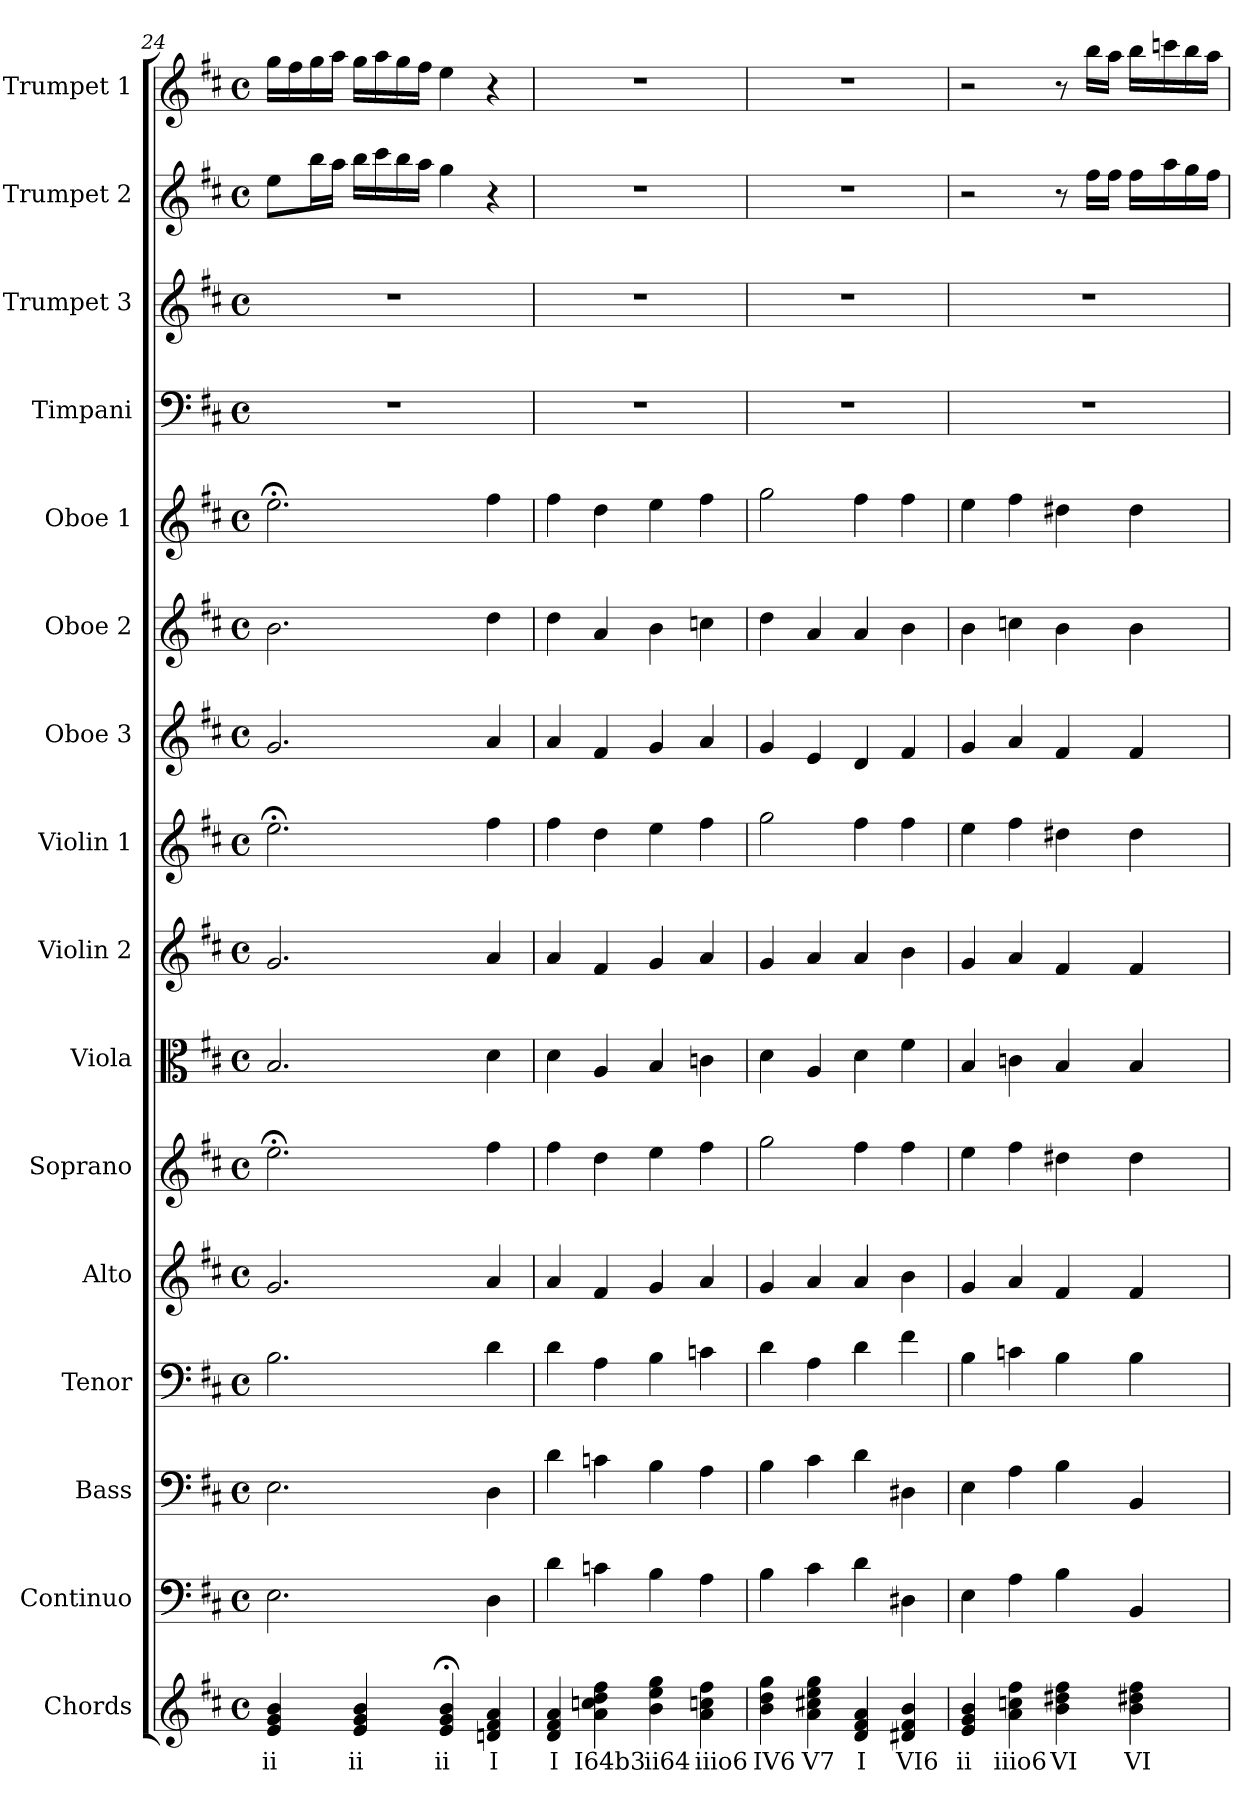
**kern	**text	**kern	**kern	**kern	**kern	**kern	**kern	**kern	**kern	**kern	**kern	**kern	**kern	**kern	**kern	**kern
*part16	*part16	*part15	*part14	*part13	*part12	*part11	*part10	*part9	*part8	*part7	*part6	*part5	*part4	*part3	*part2	*part1
*staff16	*staff16	*staff15	*staff14	*staff13	*staff12	*staff11	*staff10	*staff9	*staff8	*staff7	*staff6	*staff5	*staff4	*staff3	*staff2	*staff1
*I"Chords	*	*I"Continuo	*I"Bass	*I"Tenor	*I"Alto	*I"Soprano	*I"Viola	*I"Violin 2	*I"Violin 1	*I"Oboe 3	*I"Oboe 2	*I"Oboe 1	*I"Timpani	*I"Trumpet 3	*I"Trumpet 2	*I"Trumpet 1
*I'Chords	*	*I'Cont	*I'B.	*I'T.	*I'A.	*I'S.	*I'Vla	*I'Vn 2	*I'Vn 1	*I'Ob 3	*I'Ob 2	*I'Ob 1	*I'Timp	*I'Tr 3	*I'Tr 2	*I'Tr 1
*clefG2	*	*clefF4	*clefF4	*clefF4	*clefG2	*clefG2	*clefC3	*clefG2	*clefG2	*clefG2	*clefG2	*clefG2	*clefF4	*clefG2	*clefG2	*clefG2
*k[f#c#]	*	*k[f#c#]	*k[f#c#]	*k[f#c#]	*k[f#c#]	*k[f#c#]	*k[f#c#]	*k[f#c#]	*k[f#c#]	*k[f#c#]	*k[f#c#]	*k[f#c#]	*k[f#c#]	*k[f#c#]	*k[f#c#]	*k[f#c#]
*D:	*	*D:	*D:	*D:	*D:	*D:	*D:	*D:	*D:	*D:	*D:	*D:	*D:	*D:	*D:	*D:
*M4/4	*	*M4/4	*M4/4	*M4/4	*M4/4	*M4/4	*M4/4	*M4/4	*M4/4	*M4/4	*M4/4	*M4/4	*M4/4	*M4/4	*M4/4	*M4/4
*met(c)	*	*met(c)	*met(c)	*met(c)	*met(c)	*met(c)	*met(c)	*met(c)	*met(c)	*met(c)	*met(c)	*met(c)	*met(c)	*met(c)	*met(c)	*met(c)
=24	=24	=24	=24	=24	=24	=24	=24	=24	=24	=24	=24	=24	=24	=24	=24	=24
4ei 4gi 4bi	ii	2.E\	2.E\	2.B\	2.g/	2.ee;<\	2.B/	2.g/	2.ee;<\	2.g/	2.b\	2.ee;<\	1r	1r	8ee\L	16gg\LL
.	.	.	.	.	.	.	.	.	.	.	.	.	.	.	.	16ff#\
.	.	.	.	.	.	.	.	.	.	.	.	.	.	.	16bb\L	16gg\
.	.	.	.	.	.	.	.	.	.	.	.	.	.	.	16aa\JJ	16aa\JJ
4ei 4gi 4bi	ii	.	.	.	.	.	.	.	.	.	.	.	.	.	16bb\LL	16gg\LL
.	.	.	.	.	.	.	.	.	.	.	.	.	.	.	16ccc#\	16aa\
.	.	.	.	.	.	.	.	.	.	.	.	.	.	.	16bb\	16gg\
.	.	.	.	.	.	.	.	.	.	.	.	.	.	.	16aa\JJ	16ff#\JJ
4ei;< 4gi;< 4bi;<	ii	.	.	.	.	.	.	.	.	.	.	.	.	.	4gg\	4ee\
4dni 4f#i 4ai	I	4D\	4D\	4d\	4a/	4ff#\	4d\	4a/	4ff#\	4a/	4dd\	4ff#\	.	.	4r	4r
=25	=25	=25	=25	=25	=25	=25	=25	=25	=25	=25	=25	=25	=25	=25	=25	=25
4di 4f#i 4ai	I	4d\	4d\	4d\	4a/	4ff#\	4d\	4a/	4ff#\	4a/	4dd\	4ff#\	1r	1r	1r	1r
4ai 4ccni 4ddi 4ff#i	I64b3	4cn\	4cn\	4A\	4f#/	4dd\	4A/	4f#/	4dd\	4f#/	4a/	4dd\	.	.	.	.
4bi 4eei 4ggi	ii64	4B\	4B\	4B\	4g/	4ee\	4B/	4g/	4ee\	4g/	4b\	4ee\	.	.	.	.
4ai 4ccni 4ff#i	iiio6	4A\	4A\	4cn\	4a/	4ff#\	4cn\	4a/	4ff#\	4a/	4ccn\	4ff#\	.	.	.	.
!!LO:PB:g=z
=26	=26	=26	=26	=26	=26	=26	=26	=26	=26	=26	=26	=26	=26	=26	=26	=26
4bi 4ddi 4ggi	IV6	4B\	4B\	4d\	4g/	2gg\	4d\	4g/	2gg\	4g/	4dd\	2gg\	1r	1r	1r	1r
4ai 4cc#Xi 4eei 4ggi	V7	4c#\	4c#\	4A\	4a/	.	4A/	4a/	.	4e/	4a/	.	.	.	.	.
4di 4f#i 4ai	I	4d\	4d\	4d\	4a/	4ff#\	4d\	4a/	4ff#\	4d/	4a/	4ff#\	.	.	.	.
4d#Xi 4f#i 4bi	VI6	4D#X\	4D#X\	4f#\	4b\	4ff#\	4f#\	4b\	4ff#\	4f#/	4b\	4ff#\	.	.	.	.
=27	=27	=27	=27	=27	=27	=27	=27	=27	=27	=27	=27	=27	=27	=27	=27	=27
4ei 4gi 4bi	ii	4E\	4E\	4B\	4g/	4ee\	4B/	4g/	4ee\	4g/	4b\	4ee\	1r	1r	2r	2r
4ai 4ccni 4ff#i	iiio6	4A\	4A\	4cn\	4a/	4ff#\	4cn\	4a/	4ff#\	4a/	4ccn\	4ff#\	.	.	.	.
4bi 4dd#Xi 4ff#i	VI	4B\	4B\	4B\	4f#/	4dd#X\	4B/	4f#/	4dd#X\	4f#/	4b\	4dd#X\	.	.	8r	8r
.	.	.	.	.	.	.	.	.	.	.	.	.	.	.	16ff#\LL	16bb\LL
.	.	.	.	.	.	.	.	.	.	.	.	.	.	.	16ff#\JJ	16aa\JJ
4bi 4dd#Xi 4ff#i	VI	4BB/	4BB/	4B\	4f#/	4dd#\	4B/	4f#/	4dd#\	4f#/	4b\	4dd#\	.	.	16ff#\LL	16bb\LL
.	.	.	.	.	.	.	.	.	.	.	.	.	.	.	16aa\	16cccn\
.	.	.	.	.	.	.	.	.	.	.	.	.	.	.	16gg\	16bb\
.	.	.	.	.	.	.	.	.	.	.	.	.	.	.	16ff#\JJ	16aa\JJ
=	=	=	=	=	=	=	=	=	=	=	=	=	=	=	=	=
*-	*-	*-	*-	*-	*-	*-	*-	*-	*-	*-	*-	*-	*-	*-	*-	*-
